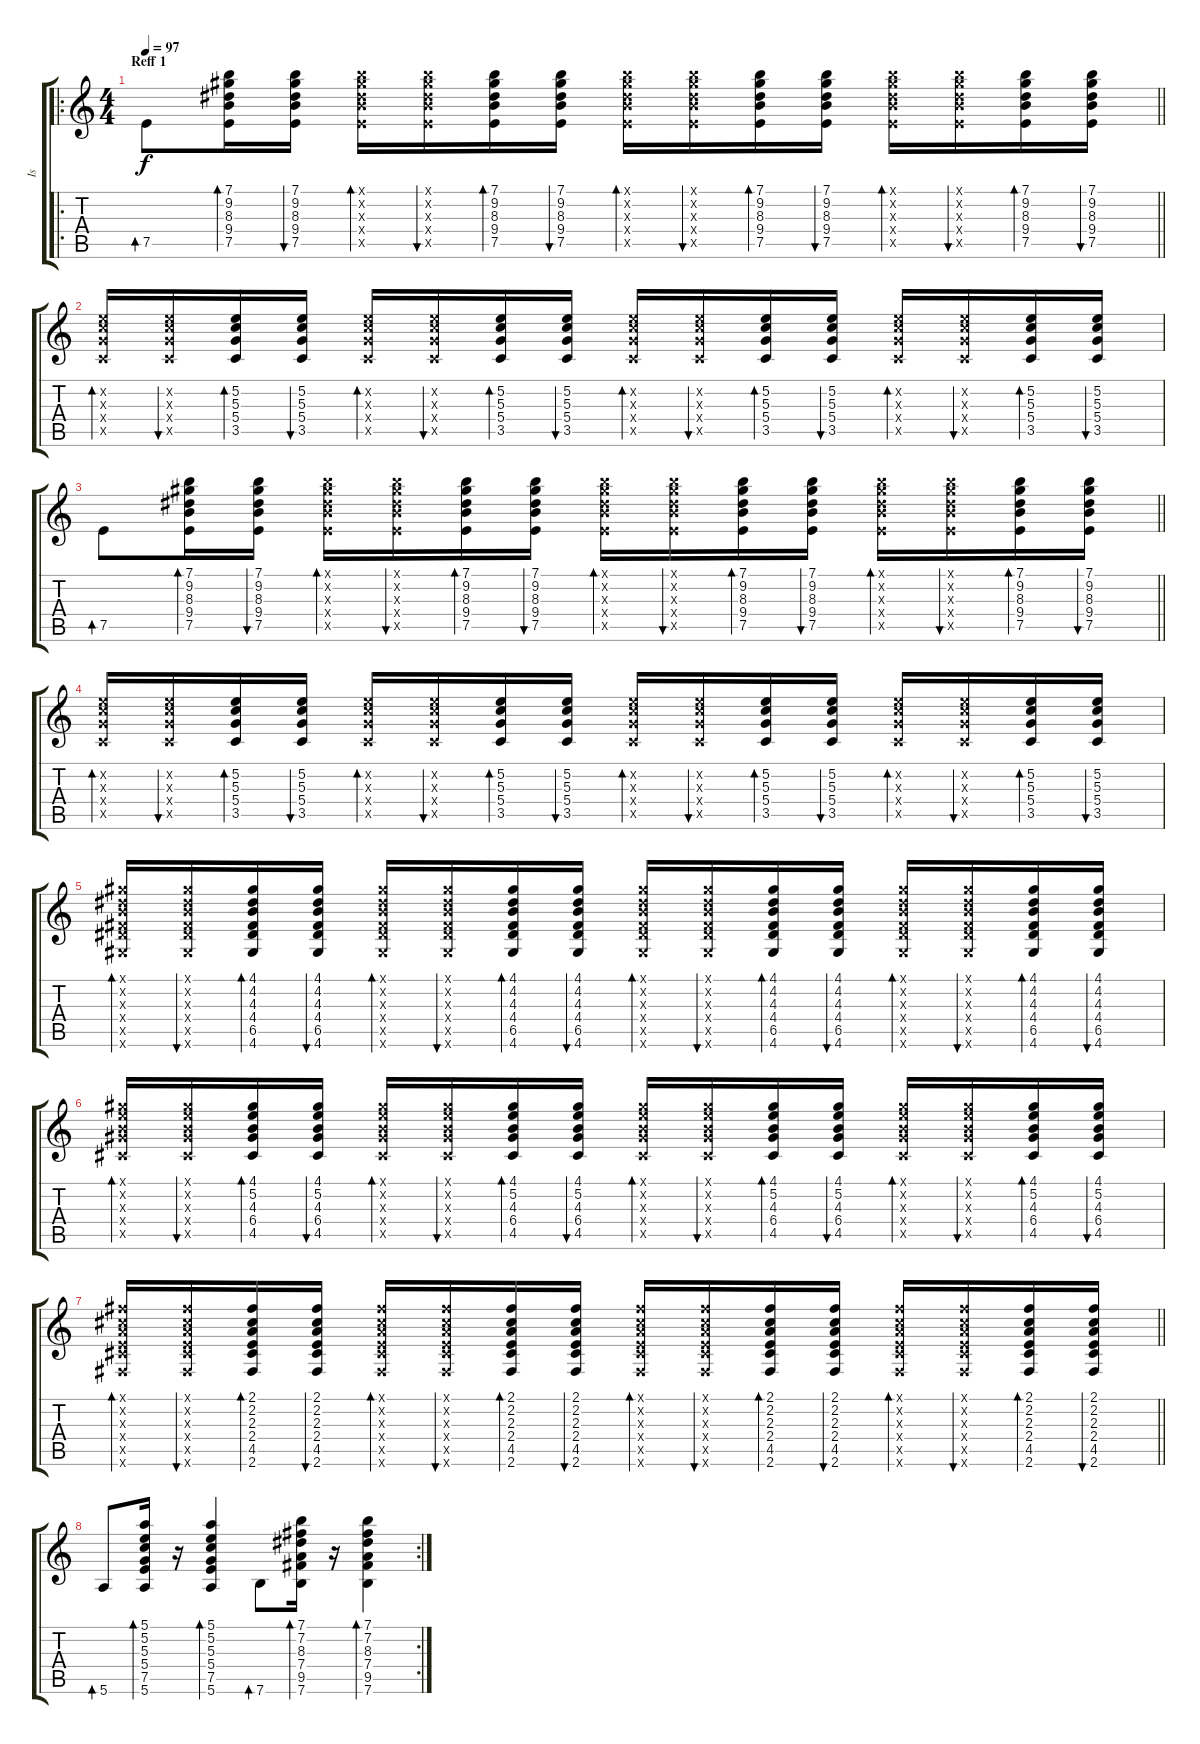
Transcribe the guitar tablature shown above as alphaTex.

\track ("Is" "Is") {instrument acousticguitarnylon}
\staff {score tabs}
\tuning (E4 B3 G3 D3 A2 E2) {hide}
\ro
\ts (4 4)
\section ("" "Reff 1")
\tempo 97
\clef g2
\barLineRight lightlight
\ks c
7.5.8{bd 60 dy f} (7.1 9.2 8.3 9.4 7.5).16{bd 60} (7.1 9.2 8.3 9.4 7.5).16{bu 60} (7.1{x} 9.2{x} 8.3{x} 9.4{x} 7.5{x}).16{bd 60} (7.1{x} 9.2{x} 8.3{x} 9.4{x} 7.5{x}).16{bu 60} (7.1 9.2 8.3 9.4 7.5).16{bd 60} (7.1 9.2 8.3 9.4 7.5).16{bu 60} (7.1{x} 9.2{x} 8.3{x} 9.4{x} 7.5{x}).16{bd 60} (7.1{x} 9.2{x} 8.3{x} 9.4{x} 7.5{x}).16{bu 60} (7.1 9.2 8.3 9.4 7.5).16{bd 60} (7.1 9.2 8.3 9.4 7.5).16{bu 60} (7.1{x} 9.2{x} 8.3{x} 9.4{x} 7.5{x}).16{bd 60} (7.1{x} 9.2{x} 8.3{x} 9.4{x} 7.5{x}).16{bu 60} (7.1 9.2 8.3 9.4 7.5).16{bd 60} (7.1 9.2 8.3 9.4 7.5).16{bu 60} |
(5.2{x} 5.3{x} 5.4{x} 3.5{x}).16{bd 60} (5.2{x} 5.3{x} 5.4{x} 3.5{x}).16{bu 60} (5.2 5.3 5.4 3.5).16{bd 60} (5.2 5.3 5.4 3.5).16{bu 60} (5.2{x} 5.3{x} 5.4{x} 3.5{x}).16{bd 60} (5.2{x} 5.3{x} 5.4{x} 3.5{x}).16{bu 60} (5.2 5.3 5.4 3.5).16{bd 60} (5.2 5.3 5.4 3.5).16{bu 60} (5.2{x} 5.3{x} 5.4{x} 3.5{x}).16{bd 60} (5.2{x} 5.3{x} 5.4{x} 3.5{x}).16{bu 60} (5.2 5.3 5.4 3.5).16{bd 60} (5.2 5.3 5.4 3.5).16{bu 60} (5.2{x} 5.3{x} 5.4{x} 3.5{x}).16{bd 60} (5.2{x} 5.3{x} 5.4{x} 3.5{x}).16{bu 60} (5.2 5.3 5.4 3.5).16{bd 60} (5.2 5.3 5.4 3.5).16{bu 60} |
\barLineRight lightlight
7.5.8{bd 60} (7.1 9.2 8.3 9.4 7.5).16{bd 60} (7.1 9.2 8.3 9.4 7.5).16{bu 60} (7.1{x} 9.2{x} 8.3{x} 9.4{x} 7.5{x}).16{bd 60} (7.1{x} 9.2{x} 8.3{x} 9.4{x} 7.5{x}).16{bu 60} (7.1 9.2 8.3 9.4 7.5).16{bd 60} (7.1 9.2 8.3 9.4 7.5).16{bu 60} (7.1{x} 9.2{x} 8.3{x} 9.4{x} 7.5{x}).16{bd 60} (7.1{x} 9.2{x} 8.3{x} 9.4{x} 7.5{x}).16{bu 60} (7.1 9.2 8.3 9.4 7.5).16{bd 60} (7.1 9.2 8.3 9.4 7.5).16{bu 60} (7.1{x} 9.2{x} 8.3{x} 9.4{x} 7.5{x}).16{bd 60} (7.1{x} 9.2{x} 8.3{x} 9.4{x} 7.5{x}).16{bu 60} (7.1 9.2 8.3 9.4 7.5).16{bd 60} (7.1 9.2 8.3 9.4 7.5).16{bu 60} |
(5.2{x} 5.3{x} 5.4{x} 3.5{x}).16{bd 60} (5.2{x} 5.3{x} 5.4{x} 3.5{x}).16{bu 60} (5.2 5.3 5.4 3.5).16{bd 60} (5.2 5.3 5.4 3.5).16{bu 60} (5.2{x} 5.3{x} 5.4{x} 3.5{x}).16{bd 60} (5.2{x} 5.3{x} 5.4{x} 3.5{x}).16{bu 60} (5.2 5.3 5.4 3.5).16{bd 60} (5.2 5.3 5.4 3.5).16{bu 60} (5.2{x} 5.3{x} 5.4{x} 3.5{x}).16{bd 60} (5.2{x} 5.3{x} 5.4{x} 3.5{x}).16{bu 60} (5.2 5.3 5.4 3.5).16{bd 60} (5.2 5.3 5.4 3.5).16{bu 60} (5.2{x} 5.3{x} 5.4{x} 3.5{x}).16{bd 60} (5.2{x} 5.3{x} 5.4{x} 3.5{x}).16{bu 60} (5.2 5.3 5.4 3.5).16{bd 60} (5.2 5.3 5.4 3.5).16{bu 60} |
(4.1{x} 4.2{x} 4.3{x} 4.4{x} 6.5{x} 4.6{x}).16{bd 60} (4.1{x} 4.2{x} 4.3{x} 4.4{x} 6.5{x} 4.6{x}).16{bu 60} (4.1 4.2 4.3 4.4 6.5 4.6).16{bd 60} (4.1 4.2 4.3 4.4 6.5 4.6).16{bu 60} (4.1{x} 4.2{x} 4.3{x} 4.4{x} 6.5{x} 4.6{x}).16{bd 60} (4.1{x} 4.2{x} 4.3{x} 4.4{x} 6.5{x} 4.6{x}).16{bu 60} (4.1 4.2 4.3 4.4 6.5 4.6).16{bd 60} (4.1 4.2 4.3 4.4 6.5 4.6).16{bu 60} (4.1{x} 4.2{x} 4.3{x} 4.4{x} 6.5{x} 4.6{x}).16{bd 60} (4.1{x} 4.2{x} 4.3{x} 4.4{x} 6.5{x} 4.6{x}).16{bu 60} (4.1 4.2 4.3 4.4 6.5 4.6).16{bd 60} (4.1 4.2 4.3 4.4 6.5 4.6).16{bu 60} (4.1{x} 4.2{x} 4.3{x} 4.4{x} 6.5{x} 4.6{x}).16{bd 60} (4.1{x} 4.2{x} 4.3{x} 4.4{x} 6.5{x} 4.6{x}).16{bu 60} (4.1 4.2 4.3 4.4 6.5 4.6).16{bd 60} (4.1 4.2 4.3 4.4 6.5 4.6).16{bu 60} |
(4.1{x} 5.2{x} 4.3{x} 6.4{x} 4.5{x}).16{bd 60} (4.1{x} 5.2{x} 4.3{x} 6.4{x} 4.5{x}).16{bu 60} (4.1 5.2 4.3 6.4 4.5).16{bd 60} (4.1 5.2 4.3 6.4 4.5).16{bu 60} (4.1{x} 5.2{x} 4.3{x} 6.4{x} 4.5{x}).16{bd 60} (4.1{x} 5.2{x} 4.3{x} 6.4{x} 4.5{x}).16{bu 60} (4.1 5.2 4.3 6.4 4.5).16{bd 60} (4.1 5.2 4.3 6.4 4.5).16{bu 60} (4.1{x} 5.2{x} 4.3{x} 6.4{x} 4.5{x}).16{bd 60} (4.1{x} 5.2{x} 4.3{x} 6.4{x} 4.5{x}).16{bu 60} (4.1 5.2 4.3 6.4 4.5).16{bd 60} (4.1 5.2 4.3 6.4 4.5).16{bu 60} (4.1{x} 5.2{x} 4.3{x} 6.4{x} 4.5{x}).16{bd 60} (4.1{x} 5.2{x} 4.3{x} 6.4{x} 4.5{x}).16{bu 60} (4.1 5.2 4.3 6.4 4.5).16{bd 60} (4.1 5.2 4.3 6.4 4.5).16{bu 60} |
\barLineRight lightlight
(2.1{x} 2.2{x} 2.3{x} 2.4{x} 4.5{x} 2.6{x}).16{bd 60} (2.1{x} 2.2{x} 2.3{x} 2.4{x} 4.5{x} 2.6{x}).16{bu 60} (2.1 2.2 2.3 2.4 4.5 2.6).16{bd 60} (2.1 2.2 2.3 2.4 4.5 2.6).16{bu 60} (2.1{x} 2.2{x} 2.3{x} 2.4{x} 4.5{x} 2.6{x}).16{bd 60} (2.1{x} 2.2{x} 2.3{x} 2.4{x} 4.5{x} 2.6{x}).16{bu 60} (2.1 2.2 2.3 2.4 4.5 2.6).16{bd 60} (2.1 2.2 2.3 2.4 4.5 2.6).16{bu 60} (2.1{x} 2.2{x} 2.3{x} 2.4{x} 4.5{x} 2.6{x}).16{bd 60} (2.1{x} 2.2{x} 2.3{x} 2.4{x} 4.5{x} 2.6{x}).16{bu 60} (2.1 2.2 2.3 2.4 4.5 2.6).16{bd 60} (2.1 2.2 2.3 2.4 4.5 2.6).16{bu 60} (2.1{x} 2.2{x} 2.3{x} 2.4{x} 4.5{x} 2.6{x}).16{bd 60} (2.1{x} 2.2{x} 2.3{x} 2.4{x} 4.5{x} 2.6{x}).16{bu 60} (2.1 2.2 2.3 2.4 4.5 2.6).16{bd 60} (2.1 2.2 2.3 2.4 4.5 2.6).16{bu 60} |
\rc 2
5.6.8{bd 60} (5.1 5.2 5.3 5.4 7.5 5.6).16{bd 60} r.16 (5.1 5.2 5.3 5.4 7.5 5.6).4{bd 60} 7.6.8{bd 60} (7.1 7.2 8.3 7.4 9.5 7.6).16{bd 60} r.16 (7.1 7.2 8.3 7.4 9.5 7.6).4{bd 60}
